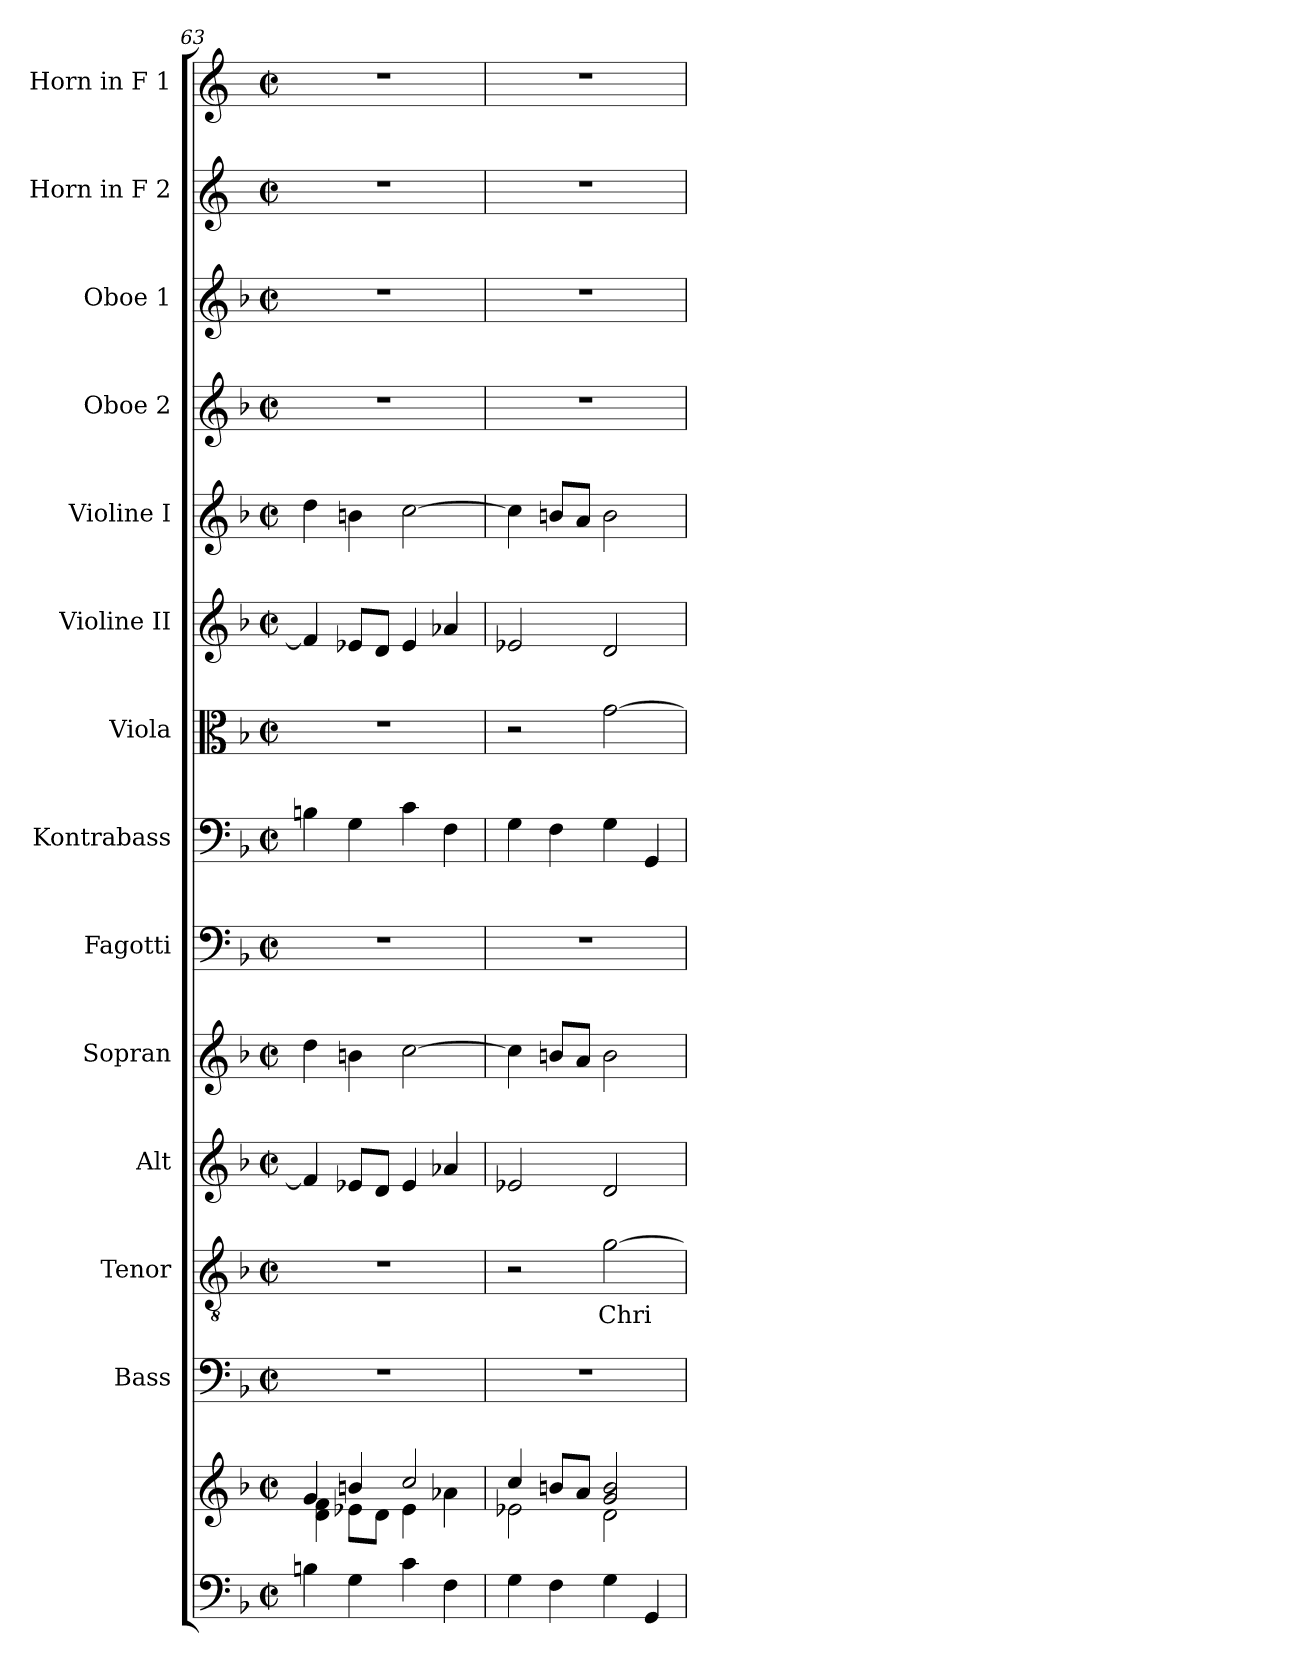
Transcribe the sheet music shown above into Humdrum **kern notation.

**kern	**kern	**kern	**kern	**text	**kern	**kern	**kern	**kern	**kern	**kern	**kern	**kern	**kern	**kern	**kern
*part14	*part14	*part13	*part12	*part12	*part11	*part10	*part9	*part8	*part7	*part6	*part5	*part4	*part3	*part2	*part1
*staff15	*staff14	*staff13	*staff12	*staff12	*staff11	*staff10	*staff9	*staff8	*staff7	*staff6	*staff5	*staff4	*staff3	*staff2	*staff1
*	*	*I"Bass	*I"Tenor	*	*I"Alt	*I"Sopran	*I"Fagotti	*I"Kontrabass	*I"Viola	*I"Violine II	*I"Violine I	*I"Oboe 2	*I"Oboe 1	*I"Horn in F 2	*I"Horn in F 1
*	*	*I'B.	*I'T.	*	*I'A.	*I'S.	*I'Fg.	*I'Kb.	*I'Vla.	*I'Vl. II	*I'Vl. I	*I'Ob. 2	*I'Ob. 1	*	*
*clefF4	*clefG2	*clefF4	*clefGv2	*	*clefG2	*clefG2	*clefF4	*clefF4	*clefC3	*clefG2	*clefG2	*clefG2	*clefG2	*clefG2	*clefG2
*	*	*	*	*	*	*	*	*ITrd7c12	*	*	*	*	*	*ITrd4c7	*ITrd4c7
*k[b-]	*k[b-]	*k[b-]	*k[b-]	*	*k[b-]	*k[b-]	*k[b-]	*k[b-]	*k[b-]	*k[b-]	*k[b-]	*k[b-]	*k[b-]	*k[b-]	*k[b-]
*F:	*F:	*F:	*F:	*	*F:	*F:	*F:	*F:	*F:	*F:	*F:	*F:	*F:	*F:	*F:
*M2/2	*M2/2	*M2/2	*M2/2	*	*M2/2	*M2/2	*M2/2	*M2/2	*M2/2	*M2/2	*M2/2	*M2/2	*M2/2	*M2/2	*M2/2
*met(c|)	*met(c|)	*met(c|)	*met(c|)	*	*met(c|)	*met(c|)	*met(c|)	*met(c|)	*met(c|)	*met(c|)	*met(c|)	*met(c|)	*met(c|)	*met(c|)	*met(c|)
=63	=63	=63	=63	=63	=63	=63	=63	=63	=63	=63	=63	=63	=63	=63	=63
*	*^	*	*	*	*	*	*	*	*	*	*	*	*	*	*
4Bn\	4g/	4d\ 4f\	1r	1r	.	4f/]	4dd\	1r	4BBn\	1r	4f/]	4dd\	1r	1r	1r	1r
4G\	4bn/	8e-X\L	.	.	.	8e-X/L	4bn\	.	4GG\	.	8e-X/L	4bn\	.	.	.	.
.	.	8d\J	.	.	.	8d/J	.	.	.	.	8d/J	.	.	.	.	.
4c\	2cc/	4e-\	.	.	.	4e-/	[2cc\	.	4C\	.	4e-/	[2cc\	.	.	.	.
4F\	.	4a-X\	.	.	.	4a-X/	.	.	4FF\	.	4a-X/	.	.	.	.	.
=64	=64	=64	=64	=64	=64	=64	=64	=64	=64	=64	=64	=64	=64	=64	=64	=64
4G\	4cc/	2e-X\	1r	2r	.	2e-X/	4cc\]	1r	4GG\	2r	2e-X/	4cc\]	1r	1r	1r	1r
4F\	8bn/L	.	.	.	.	.	8bn/L	.	4FF\	.	.	8bn/L	.	.	.	.
.	8a/J	.	.	.	.	.	8a/J	.	.	.	.	8a/J	.	.	.	.
!	!	!	!	!	!LO:LY:b	!	!	!	!	!	!	!	!	!	!	!
4G\	2g/ 2b/	2d\	.	[2g\	Chri-	2d/	2b\	.	4GG\	[2g\	2d/	2b\	.	.	.	.
4GG/	.	.	.	.	.	.	.	.	4GGG/	.	.	.	.	.	.	.
*	*v	*v	*	*	*	*	*	*	*	*	*	*	*	*	*	*
=	=	=	=	=	=	=	=	=	=	=	=	=	=	=	=
*-	*-	*-	*-	*-	*-	*-	*-	*-	*-	*-	*-	*-	*-	*-	*-
